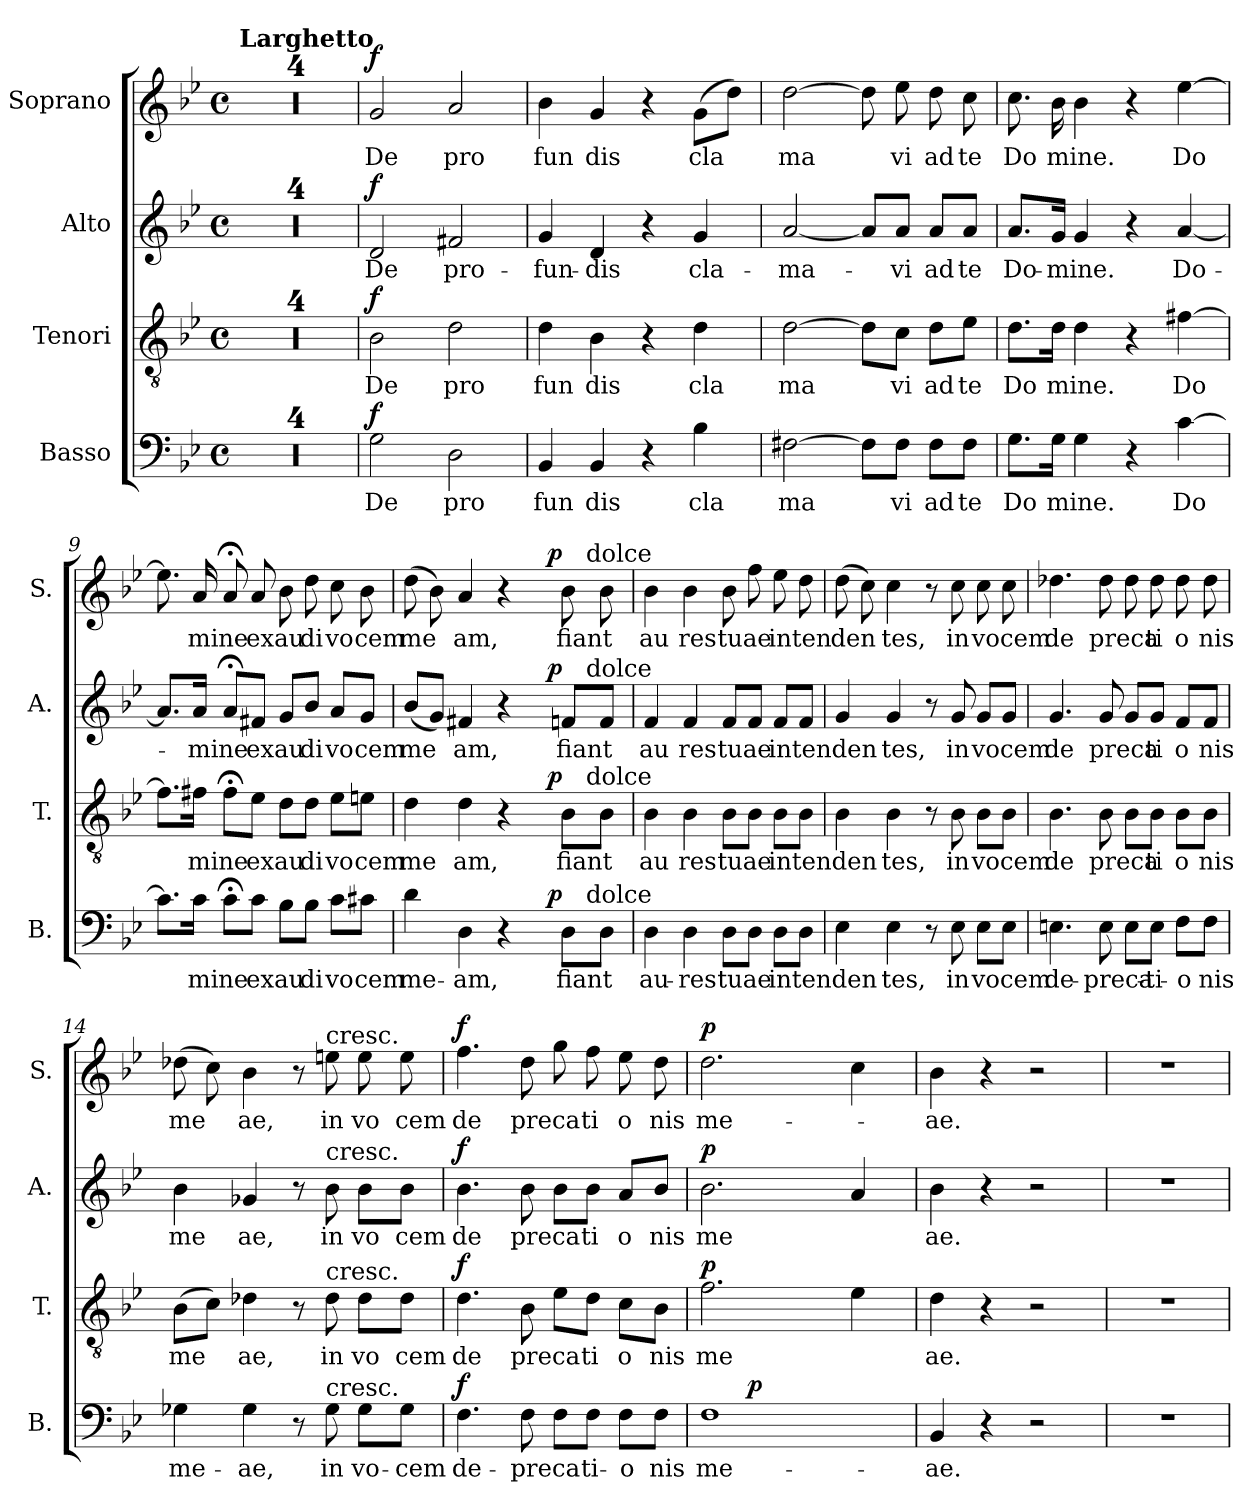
**kern	**text	**dynam	**kern	**text	**dynam	**kern	**text	**dynam	**kern	**text	**dynam
*part4	*part4	*part4	*part3	*part3	*part3	*part2	*part2	*part2	*part1	*part1	*part1
*staff4	*staff4	*staff4	*staff3	*staff3	*staff3	*staff2	*staff2	*staff2	*staff1	*staff1	*staff1
*I"Basso	*	*	*I"Tenori	*	*	*I"Alto	*	*	*I"Soprano	*	*
*I'B.	*	*	*I'T.	*	*	*I'A.	*	*	*I'S.	*	*
!!LO:PB:g=z
*stria5	*	*	*stria5	*	*	*stria5	*	*	*stria5	*	*
*clefF4	*	*	*clefGv2	*	*	*clefG2	*	*	*clefG2	*	*
*k[b-e-]	*	*	*k[b-e-]	*	*	*k[b-e-]	*	*	*k[b-e-]	*	*
*B-:	*	*	*B-:	*	*	*B-:	*	*	*B-:	*	*
*M4/4	*	*	*M4/4	*	*	*M4/4	*	*	*M4/4	*	*
*met(c)	*	*	*met(c)	*	*	*met(c)	*	*	*met(c)	*	*
=1	=1	=1	=1	=1	=1	=1	=1	=1	=1	=1	=1
!	!	!	!	!	!	!	!	!	!LO:TX:a:B:t=Larghetto	!	!
1r	.	.	1r	.	.	1r	.	.	1r	.	.
=2	=2	=2	=2	=2	=2	=2	=2	=2	=2	=2	=2
1r	.	.	1r	.	.	1r	.	.	1r	.	.
=3	=3	=3	=3	=3	=3	=3	=3	=3	=3	=3	=3
1r	.	.	1r	.	.	1r	.	.	1r	.	.
=4	=4	=4	=4	=4	=4	=4	=4	=4	=4	=4	=4
1r	.	.	1r	.	.	1r	.	.	1r	.	.
=5	=5	=5	=5	=5	=5	=5	=5	=5	=5	=5	=5
!	!LO:LY:b:cj	!LO:DY:a	!	!LO:LY:b:cj	!LO:DY:a	!	!LO:LY:b:cj	!LO:DY:a	!	!LO:LY:b:cj	!LO:DY:a
2G\	De	f	2B-\	De	f	2d/	De	f	2g/	De	f
!	!LO:LY:b:cj	!	!	!LO:LY:b:cj	!	!	!LO:LY:b:cj	!	!	!LO:LY:b:cj	!
2D\	pro	.	2d\	pro	.	2f#X/	pro-	.	2a/	pro	.
=6	=6	=6	=6	=6	=6	=6	=6	=6	=6	=6	=6
!	!LO:LY:b:cj	!	!	!LO:LY:b:cj	!	!	!LO:LY:b:cj	!	!	!LO:LY:b:cj	!
4BB-/	fun	.	4d\	fun	.	4g/	-fun-	.	4b-\	fun	.
!	!LO:LY:b:cj	!	!	!LO:LY:b:cj	!	!	!LO:LY:b:cj	!	!	!LO:LY:b:cj	!
4BB-/	dis	.	4B-\	dis	.	4d/	-dis	.	4g/	dis	.
4r	.	.	4r	.	.	4r	.	.	4r	.	.
!	!LO:LY:b:cj	!	!	!LO:LY:b:cj	!	!	!LO:LY:b:cj	!	!	!LO:LY:b	!
4B-\	cla	.	4d\	cla	.	4g/	cla-	.	(>8g\L	cla	.
.	.	.	.	.	.	.	.	.	8dd\J)	.	.
=7	=7	=7	=7	=7	=7	=7	=7	=7	=7	=7	=7
!	!LO:LY:b	!	!	!LO:LY:b	!	!	!LO:LY:b	!	!	!LO:LY:b	!
[>2F#X\	ma	.	[>2d\	ma	.	[<2a/	-ma-	.	[>2dd\	ma	.
8F#\L]	.	.	8d\L]	.	.	8a/L]	.	.	8dd\]	.	.
!	!LO:LY:b:cj	!	!	!LO:LY:b:cj	!	!	!LO:LY:b:cj	!	!	!LO:LY:b:cj	!
8F#\J	vi	.	8c\J	vi	.	8a/J	-vi	.	8ee-\	vi	.
!	!LO:LY:b:cj	!	!	!LO:LY:b:cj	!	!	!LO:LY:b:cj	!	!	!LO:LY:b:cj	!
8F#\L	ad	.	8d\L	ad	.	8a/L	ad	.	8dd\	ad	.
!	!LO:LY:b:cj	!	!	!LO:LY:b:cj	!	!	!LO:LY:b:cj	!	!	!LO:LY:b:cj	!
8F#\J	te	.	8e-\J	te	.	8a/J	te	.	8cc\	te	.
=8	=8	=8	=8	=8	=8	=8	=8	=8	=8	=8	=8
!	!LO:LY:b:cj	!	!	!LO:LY:b:cj	!	!	!LO:LY:b:cj	!	!	!LO:LY:b:cj	!
8.G\L	Do	.	8.d\L	Do	.	8.a/L	Do-	.	8.cc\	Do	.
!	!LO:LY:b	!	!	!LO:LY:b	!	!	!LO:LY:b	!	!	!LO:LY:b	!
16G\Jk	mine.	.	16d\Jk	mine.	.	16g/Jk	-mine.	.	16b-\	mine.	.
4G\	.	.	4d\	.	.	4g/	.	.	4b-\	.	.
4r	.	.	4r	.	.	4r	.	.	4r	.	.
!	!LO:LY:b	!	!	!LO:LY:b	!	!	!LO:LY:b	!	!	!LO:LY:b	!
[>4c\	Do	.	[>4f#X\	Do	.	[<4a/	Do-	.	[>4ee-\	Do	.
=9	=9	=9	=9	=9	=9	=9	=9	=9	=9	=9	=9
8.c\L]	.	.	8.f#\L]	.	.	8.a/L]	.	.	8.ee-\]	.	.
!	!LO:LY:b:cj	!	!	!LO:LY:b:cj	!	!	!LO:LY:b:cj	!	!	!LO:LY:b:cj	!
16c\Jk	mi	.	16f#X\Jk	mi	.	16a/Jk	-mi	.	16a/	mi	.
!	!LO:LY:b:cj	!	!	!LO:LY:b:cj	!	!	!LO:LY:b:cj	!	!	!LO:LY:b:cj	!
8c;<\L	ne	.	8f#;<\L	ne	.	8a;</L	ne	.	8a;</	ne	.
!	!LO:LY:b	!	!	!LO:LY:b	!	!	!LO:LY:b	!	!	!LO:LY:b	!
8c\J	exau	.	8e-\J	exau	.	8f#X/J	exau	.	8a/	exau	.
8B-\L	.	.	8d\L	.	.	8g/L	.	.	8b-\	.	.
!	!LO:LY:b:cj	!	!	!LO:LY:b:cj	!	!	!LO:LY:b:cj	!	!	!LO:LY:b:cj	!
8B-\J	di	.	8d\J	di	.	8b-/J	di	.	8dd\	di	.
!	!LO:LY:b:cj	!	!	!LO:LY:b:cj	!	!	!LO:LY:b:cj	!	!	!LO:LY:b:cj	!
8c\L	vo	.	8e-\L	vo	.	8a/L	vo	.	8cc\	vo	.
!	!LO:LY:b:cj	!	!	!LO:LY:b:cj	!	!	!LO:LY:b:cj	!	!	!LO:LY:b:cj	!
8c#X\J	cem	.	8en\J	cem	.	8g/J	cem	.	8b-\	cem	.
!!LO:LB:g=z
=10	=10	=10	=10	=10	=10	=10	=10	=10	=10	=10	=10
!	!LO:LY:b:cj	!	!	!LO:LY:b:cj	!	!	!LO:LY:b	!	!	!LO:LY:b	!
*^	*	*	*^	*	*	*^	*	*	*^	*	*
*	*^	*	*	*	*^	*	*	*	*^	*	*	*	*^	*	*
4d\	2ryy	2ryy	me-	.	4d\	2ryy	2ryy	me	.	(>8b-/L	2ryy	2ryy	me	.	(>8dd\	2ryy	2ryy	me	.
.	.	.	.	.	.	.	.	.	.	8g/J)	.	.	.	.	8b-\)	.	.	.	.
!	!	!	!LO:LY:b:cj	!	!	!	!	!LO:LY:b:cj	!	!	!	!	!LO:LY:b:cj	!	!	!	!	!LO:LY:b:cj	!
4D\	.	.	-am,	.	4d\	.	.	am,	.	4f#X/	.	.	am,	.	4a/	.	.	am,	.
4r	8ryy	4ryy	.	.	4r	8ryy	4ryy	.	.	4r	8ryy	4ryy	.	.	4r	8ryy	4ryy	.	.
.	16ryy	.	.	.	.	16ryy	.	.	.	.	16ryy	.	.	.	.	16ryy	.	.	.
.	64ryy	.	.	.	.	64ryy	.	.	.	.	64ryy	.	.	.	.	64ryy	.	.	.
!	!	!	!	!LO:DY:a	!	!	!	!	!LO:DY:a	!	!	!	!	!LO:DY:a	!	!	!	!	!LO:DY:a
.	4ryy	.	.	p	.	4ryy	.	.	p	.	4ryy	.	.	p	.	4ryy	.	.	p
!	!	!	!LO:LY:b	!	!	!	!	!LO:LY:b	!	!	!	!	!LO:LY:b	!	!	!	!	!LO:LY:b	!
8D\L	.	16ryy	fiant	.	8B-\L	.	16ryy	fiant	.	8fn/L	.	16ryy	fiant	.	8b-\	.	16ryy	fiant	.
.	.	64ryy	.	.	.	.	64ryy	.	.	.	.	64ryy	.	.	.	.	64ryy	.	.
!	!	!	!	!	!	!	!	!	!	!	!	!	!	!	!	!	!LO:TX:a:t=dolce	!	!
!	!	!	!	!	!	!	!	!	!	!	!	!LO:TX:a:t=dolce	!	!	!	!	!	!	!
!	!	!	!	!	!	!	!LO:TX:a:t=dolce	!	!	!	!	!	!	!	!	!	!	!	!
!	!	!LO:TX:a:t=dolce	!	!	!	!	!	!	!	!	!	!	!	!	!	!	!	!	!
.	.	8ryy	.	.	.	.	8ryy	.	.	.	.	8ryy	.	.	.	.	8ryy	.	.
8D\J	.	.	.	.	8B-\J	.	.	.	.	8f/J	.	.	.	.	8b-\	.	.	.	.
.	32.ryy	32.ryy	.	.	.	32.ryy	32.ryy	.	.	.	32.ryy	32.ryy	.	.	.	32.ryy	32.ryy	.	.
=11	=11	=11	=11	=11	=11	=11	=11	=11	=11	=11	=11	=11	=11	=11	=11	=11	=11	=11	=11
!	!	!	!LO:LY:b:cj	!	!	!	!	!LO:LY:b:cj	!	!	!	!	!LO:LY:b:cj	!	!	!	!	!LO:LY:b:cj	!
*v	*v	*v	*	*	*	*	*	*	*	*v	*v	*v	*	*	*v	*v	*v	*	*
*	*	*	*v	*v	*v	*	*	*	*	*	*	*	*
4D\	au-	.	4B-\	au	.	4f/	au	.	4b-\	au	.
!	!LO:LY:b:cj	!	!	!LO:LY:b:cj	!	!	!LO:LY:b:cj	!	!	!LO:LY:b:cj	!
4D\	-res	.	4B-\	res	.	4f/	res	.	4b-\	res	.
!	!LO:LY:b	!	!	!LO:LY:b	!	!	!LO:LY:b	!	!	!LO:LY:b	!
8D\L	tuae	.	8B-\L	tuae	.	8f/L	tuae	.	8b-\	tuae	.
8D\J	.	.	8B-\J	.	.	8f/J	.	.	8ff\	.	.
!	!LO:LY:b	!	!	!LO:LY:b	!	!	!LO:LY:b	!	!	!LO:LY:b	!
8D\L	intenden	.	8B-\L	intenden	.	8f/L	intenden	.	8ee-\	inten	.
8D\J	.	.	8B-\J	.	.	8f/J	.	.	8dd\	.	.
=12	=12	=12	=12	=12	=12	=12	=12	=12	=12	=12	=12
!	!	!	!	!	!	!	!	!	!	!LO:LY:b	!
4E-\	.	.	4B-\	.	.	4g/	.	.	(>8dd\	den	.
.	.	.	.	.	.	.	.	.	8cc\)	.	.
!	!LO:LY:b:cj	!	!	!LO:LY:b:cj	!	!	!LO:LY:b:cj	!	!	!LO:LY:b:cj	!
4E-\	tes,	.	4B-\	tes,	.	4g/	tes,	.	4cc\	tes,	.
8r	.	.	8r	.	.	8r	.	.	8r	.	.
!	!LO:LY:b:cj	!	!	!LO:LY:b:cj	!	!	!LO:LY:b:cj	!	!	!LO:LY:b:cj	!
8E-\	in	.	8B-\	in	.	8g/	in	.	8cc\	in	.
!	!LO:LY:b	!	!	!LO:LY:b	!	!	!LO:LY:b	!	!	!LO:LY:b	!
8E-\L	vocem	.	8B-\L	vocem	.	8g/L	vocem	.	8cc\	vocem	.
8E-\J	.	.	8B-\J	.	.	8g/J	.	.	8cc\	.	.
=13	=13	=13	=13	=13	=13	=13	=13	=13	=13	=13	=13
!	!LO:LY:b:cj	!	!	!LO:LY:b:cj	!	!	!LO:LY:b:cj	!	!	!LO:LY:b:cj	!
4.En\	de-	.	4.B-\	de	.	4.g/	de	.	4.dd-X\	de	.
!	!LO:LY:b:cj	!	!	!LO:LY:b:cj	!	!	!LO:LY:b:cj	!	!	!LO:LY:b:cj	!
8E\	-preca-	.	8B-\	preca	.	8g/	preca	.	8dd-\	preca	.
8E\L	.	.	8B-\L	.	.	8g/L	.	.	8dd-\	.	.
!	!LO:LY:b:cj	!	!	!LO:LY:b:cj	!	!	!LO:LY:b:cj	!	!	!LO:LY:b:cj	!
8E\J	-ti-	.	8B-\J	ti	.	8g/J	ti	.	8dd-\	ti	.
!	!LO:LY:b:cj	!	!	!LO:LY:b:cj	!	!	!LO:LY:b:cj	!	!	!LO:LY:b:cj	!
8F\L	-o	.	8B-\L	o	.	8f/L	o	.	8dd-\	o	.
!	!LO:LY:b:cj	!	!	!LO:LY:b:cj	!	!	!LO:LY:b:cj	!	!	!LO:LY:b:cj	!
8F\J	nis	.	8B-\J	nis	.	8f/J	nis	.	8dd-\	nis	.
=14	=14	=14	=14	=14	=14	=14	=14	=14	=14	=14	=14
!	!LO:LY:b:cj	!	!	!LO:LY:b	!	!	!LO:LY:b:cj	!	!	!LO:LY:b	!
4G-X\	me-	.	(>8B-\L	me	.	4b-\	me	.	(>8dd-X\	me	.
.	.	.	8c\J)	.	.	.	.	.	8cc\)	.	.
!	!LO:LY:b:cj	!	!	!LO:LY:b:cj	!	!	!LO:LY:b:cj	!	!	!LO:LY:b:cj	!
4G-\	-ae,	.	4d-X\	ae,	.	4g-X/	ae,	.	4b-\	ae,	.
8r	.	.	8r	.	.	8r	.	.	8r	.	.
!	!	!	!	!	!	!	!	!	!LO:TX:a:t=cresc.	!	!
!	!	!	!	!	!	!LO:TX:a:t=cresc.	!	!	!	!	!
!	!	!	!LO:TX:a:t=cresc.	!	!	!	!	!	!	!	!
!LO:TX:a:t=cresc.	!	!	!	!	!	!	!	!	!	!	!
!	!LO:LY:b:cj	!	!	!LO:LY:b:cj	!	!	!LO:LY:b:cj	!	!	!LO:LY:b:cj	!
8G-\	in	.	8d-\	in	.	8b-\	in	.	8een\	in	.
!	!LO:LY:b:cj	!	!	!LO:LY:b:cj	!	!	!LO:LY:b:cj	!	!	!LO:LY:b:cj	!
8G-\L	vo-	.	8d-\L	vo	.	8b-\L	vo	.	8ee\	vo	.
!	!LO:LY:b:cj	!	!	!LO:LY:b:cj	!	!	!LO:LY:b:cj	!	!	!LO:LY:b:cj	!
8G-\J	-cem	.	8d-\J	cem	.	8b-\J	cem	.	8ee\	cem	.
=15	=15	=15	=15	=15	=15	=15	=15	=15	=15	=15	=15
!	!LO:LY:b:cj	!LO:DY:a	!	!LO:LY:b:cj	!LO:DY:a	!	!LO:LY:b:cj	!LO:DY:a	!	!LO:LY:b:cj	!LO:DY:a
4.F\	de-	f	4.d\	de	f	4.b-\	de	f	4.ff\	de	f
!	!LO:LY:b:cj	!	!	!LO:LY:b:cj	!	!	!LO:LY:b:cj	!	!	!LO:LY:b:cj	!
8F\	-preca	.	8B-\	preca	.	8b-\	preca	.	8dd\	preca	.
8F\L	.	.	8e-\L	.	.	8b-\L	.	.	8gg\	.	.
!	!LO:LY:b:cj	!	!	!LO:LY:b:cj	!	!	!LO:LY:b:cj	!	!	!LO:LY:b:cj	!
8F\J	ti-	.	8d\J	ti	.	8b-\J	ti	.	8ff\	ti	.
!	!LO:LY:b:cj	!	!	!LO:LY:b:cj	!	!	!LO:LY:b:cj	!	!	!LO:LY:b:cj	!
8F\L	-o	.	8c\L	o	.	8a/L	o	.	8ee-\	o	.
!	!LO:LY:b:cj	!	!	!LO:LY:b:cj	!	!	!LO:LY:b:cj	!	!	!LO:LY:b:cj	!
8F\J	nis	.	8B-\J	nis	.	8b-/J	nis	.	8dd\	nis	.
!!LO:LB:g=z
=16	=16	=16	=16	=16	=16	=16	=16	=16	=16	=16	=16
!	!LO:LY:b:cj	!	!	!LO:LY:b:cj	!LO:DY:a	!	!LO:LY:b:cj	!LO:DY:a	!	!LO:LY:b:cj	!LO:DY:a
*^	*	*	*	*	*	*	*	*	*	*	*
1F	8ryy	me-	.	2.f\	me	p	2.b-\	me	p	2.dd\	me-	p
.	32ryy	.	.	.	.	.	.	.	.	.	.	.
!	!	!	!LO:DY:a	!	!	!	!	!	!	!	!	!
.	2ryy	.	p	.	.	.	.	.	.	.	.	.
.	4ryy	.	.	.	.	.	.	.	.	.	.	.
.	.	.	.	4e-\	.	.	4a/	.	.	4cc\	.	.
.	16.ryy	.	.	.	.	.	.	.	.	.	.	.
=17	=17	=17	=17	=17	=17	=17	=17	=17	=17	=17	=17	=17
!	!	!LO:LY:b:cj	!	!	!LO:LY:b:cj	!	!	!LO:LY:b:cj	!	!	!LO:LY:b:cj	!
*v	*v	*	*	*	*	*	*	*	*	*	*	*
4BB-/	-ae.	.	4d\	ae.	.	4b-\	ae.	.	4b-\	-ae.	.
4r	.	.	4r	.	.	4r	.	.	4r	.	.
2r	.	.	2r	.	.	2r	.	.	2r	.	.
=18	=18	=18	=18	=18	=18	=18	=18	=18	=18	=18	=18
1r	.	.	1r	.	.	1r	.	.	1r	.	.
=	=	=	=	=	=	=	=	=	=	=	=
*-	*-	*-	*-	*-	*-	*-	*-	*-	*-	*-	*-
